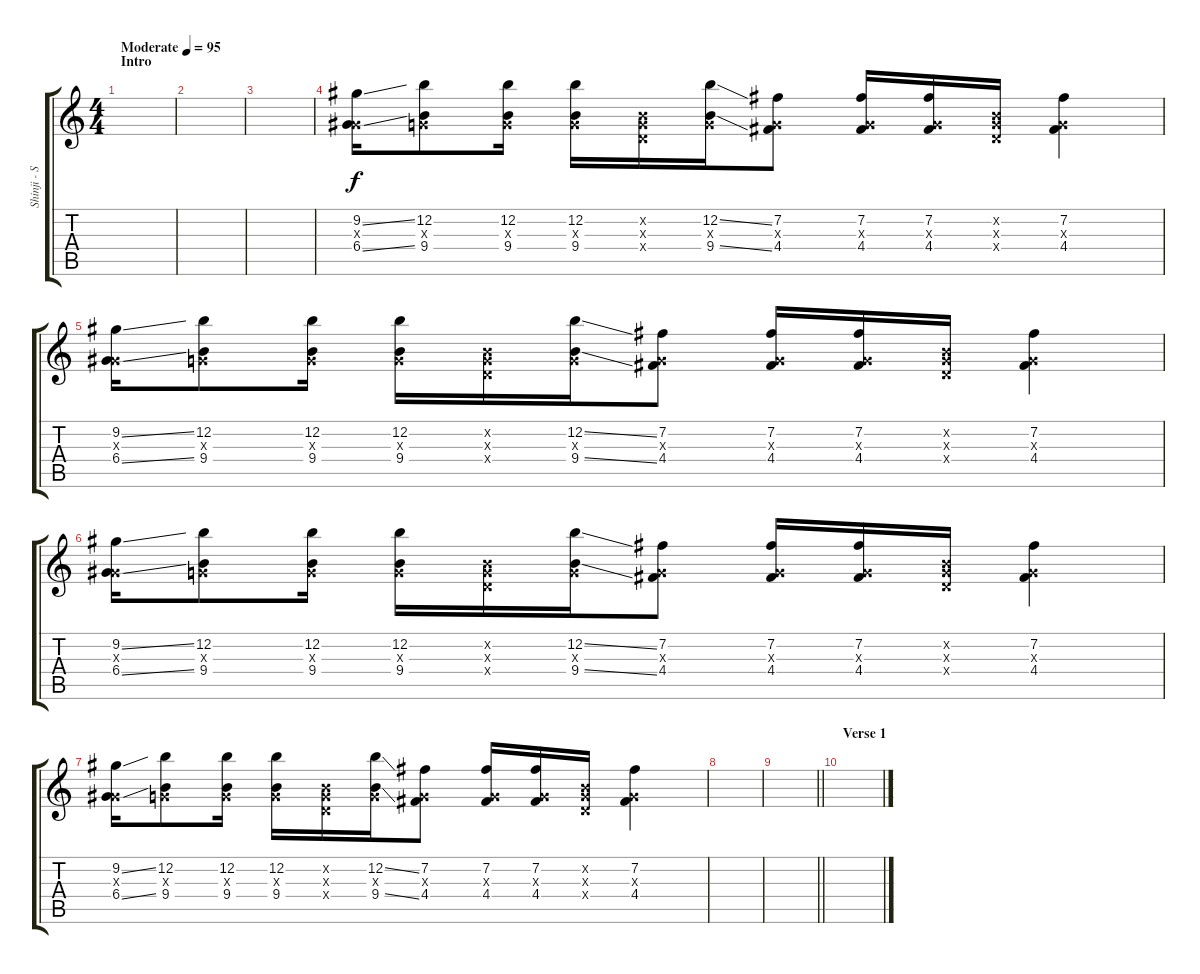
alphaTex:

\track ("Shinji - Solo" "Shinji - S") {instrument distortionguitar}
\staff {score tabs}
\tuning (E4 B3 G3 D3 A2 E2) {hide}
\ts (4 4)
\section ("" "Intro")
\tempo (95 "Moderate")
\clef g2
\ks c
|
|
|
(9.2{ss} 0.3{x} 6.4{ss}).16 (12.2 0.3{x} 9.4).8 (12.2 0.3{x} 9.4).16 (12.2 0.3{x} 9.4).16 (0.2{x} 0.3{x} 0.4{x}).16 (12.2{ss} 0.3{x} 9.4{ss}).16 (7.2 0.3{x} 4.4).8 (7.2 0.3{x} 4.4).16 (7.2 0.3{x} 4.4).16 (0.2{x} 0.3{x} 0.4{x}).16 (7.2 0.3{x} 4.4).4 |
(9.2{ss} 0.3{x} 6.4{ss}).16 (12.2 0.3{x} 9.4).8 (12.2 0.3{x} 9.4).16 (12.2 0.3{x} 9.4).16 (0.2{x} 0.3{x} 0.4{x}).16 (12.2{ss} 0.3{x} 9.4{ss}).16 (7.2 0.3{x} 4.4).8 (7.2 0.3{x} 4.4).16 (7.2 0.3{x} 4.4).16 (0.2{x} 0.3{x} 0.4{x}).16 (7.2 0.3{x} 4.4).4 |
(9.2{ss} 0.3{x} 6.4{ss}).16 (12.2 0.3{x} 9.4).8 (12.2 0.3{x} 9.4).16 (12.2 0.3{x} 9.4).16 (0.2{x} 0.3{x} 0.4{x}).16 (12.2{ss} 0.3{x} 9.4{ss}).16 (7.2 0.3{x} 4.4).8 (7.2 0.3{x} 4.4).16 (7.2 0.3{x} 4.4).16 (0.2{x} 0.3{x} 0.4{x}).16 (7.2 0.3{x} 4.4).4 |
(9.2{ss} 0.3{x} 6.4{ss}).16 (12.2 0.3{x} 9.4).8 (12.2 0.3{x} 9.4).16 (12.2 0.3{x} 9.4).16 (0.2{x} 0.3{x} 0.4{x}).16 (12.2{ss} 0.3{x} 9.4{ss}).16 (7.2 0.3{x} 4.4).8 (7.2 0.3{x} 4.4).16 (7.2 0.3{x} 4.4).16 (0.2{x} 0.3{x} 0.4{x}).16 (7.2 0.3{x} 4.4).4 |
|
\barLineRight lightlight
|
\section ("" "Verse 1")
